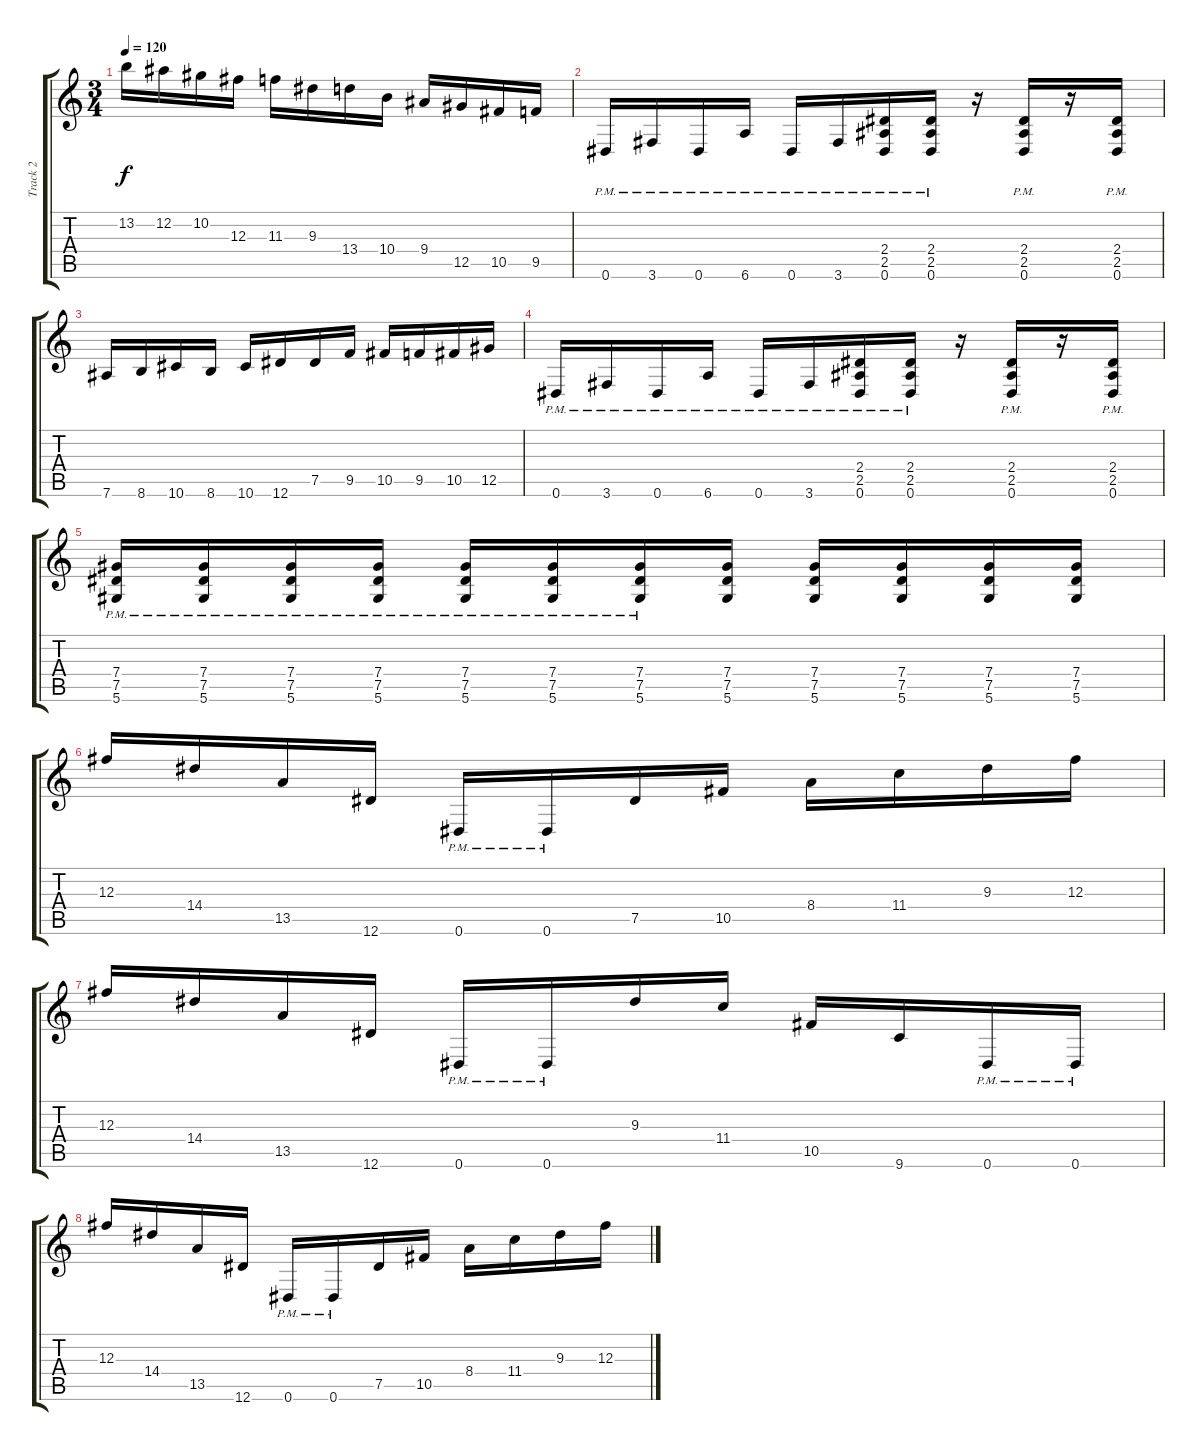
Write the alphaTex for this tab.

\track ("Track 2" "Track 2") {instrument distortionguitar}
\staff {score tabs}
\tuning (Eb4 Bb3 Gb3 Db3 Ab2 Eb2) {hide}
\ts (3 4)
\tempo 120
\clef g2
\ks c
13.2.16{dy f} 12.2.16 10.2.16 12.3.16 11.3.16 9.3.16 13.4.16 10.4.16 9.4.16 12.5.16 10.5.16 9.5.16 |
0.6{pm}.16 3.6{pm}.16 0.6{pm}.16 6.6{pm}.16 0.6{pm}.16 3.6{pm}.16 (2.4{pm} 2.5{pm} 0.6{pm}).16 (2.4{pm} 2.5{pm} 0.6{pm}).16 r.16 (2.4{pm} 2.5{pm} 0.6{pm}).16 r.16 (2.4{pm} 2.5{pm} 0.6{pm}).16 |
7.6.16 8.6.16 10.6.16 8.6.16 10.6.16 12.6.16 7.5.16 9.5.16 10.5.16 9.5.16 10.5.16 12.5.16 |
0.6{pm}.16 3.6{pm}.16 0.6{pm}.16 6.6{pm}.16 0.6{pm}.16 3.6{pm}.16 (2.4{pm} 2.5{pm} 0.6{pm}).16 (2.4{pm} 2.5{pm} 0.6{pm}).16 r.16 (2.4{pm} 2.5{pm} 0.6{pm}).16 r.16 (2.4{pm} 2.5{pm} 0.6{pm}).16 |
(7.4{pm} 7.5{pm} 5.6{pm}).16 (7.4{pm} 7.5{pm} 5.6{pm}).16 (7.4{pm} 7.5{pm} 5.6{pm}).16 (7.4{pm} 7.5{pm} 5.6{pm}).16 (7.4{pm} 7.5{pm} 5.6{pm}).16 (7.4{pm} 7.5{pm} 5.6{pm}).16 (7.4{pm} 7.5{pm} 5.6{pm}).16 (7.4 7.5 5.6).16 (7.4 7.5 5.6).16 (7.4 7.5 5.6).16 (7.4 7.5 5.6).16 (7.4 7.5 5.6).16 |
12.3.16 14.4.16 13.5.16 12.6.16 0.6{pm}.16 0.6{pm}.16 7.5.16 10.5.16 8.4.16 11.4.16 9.3.16 12.3.16 |
12.3.16 14.4.16 13.5.16 12.6.16 0.6{pm}.16 0.6{pm}.16 9.3.16 11.4.16 10.5.16 9.6.16 0.6{pm}.16 0.6{pm}.16 |
12.3.16 14.4.16 13.5.16 12.6.16 0.6{pm}.16 0.6{pm}.16 7.5.16 10.5.16 8.4.16 11.4.16 9.3.16 12.3.16
